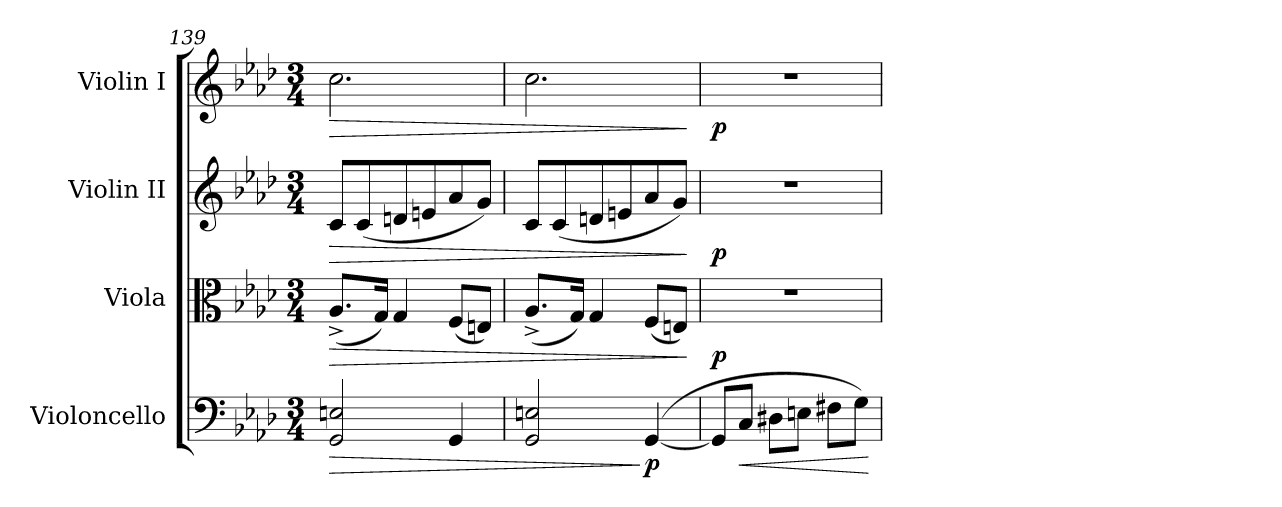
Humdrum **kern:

**kern	**dynam	**kern	**dynam	**kern	**dynam	**kern	**dynam
*part4	*part4	*part3	*part3	*part2	*part2	*part1	*part1
*staff4	*staff4	*staff3	*staff3	*staff2	*staff2	*staff1	*staff1
*I"Violoncello	*	*I"Viola	*	*I"Violin II	*	*I"Violin I	*
*I'Vc	*	*I'Vla	*	*I'Vln	*	*I'Vln	*
*clefF4	*	*clefC3	*	*clefG2	*	*clefG2	*
*k[b-e-a-d-]	*	*k[b-e-a-d-]	*	*k[b-e-a-d-]	*	*k[b-e-a-d-]	*
*M3/4	*	*M3/4	*	*M3/4	*	*M3/4	*
=139	=139	=139	=139	=139	=139	=139	=139
!	!LO:HP:b	!	!LO:HP:b	!	!LO:HP:b	!	!LO:HP:b
2GG/ 2En/	>	(8.A-^/L	>	8c/L	>	2.cc\	>
.	.	.	.	(8c/	.	.	.
.	.	16G/Jk)	.	.	.	.	.
.	.	4G/	.	8dn/	.	.	.
.	.	.	.	8en/	.	.	.
4GG/	.	(8F/L	.	8a-/	.	.	.
.	.	8En/J)	.	8g/J)	.	.	.
=140	=140	=140	=140	=140	=140	=140	=140
2GG/ 2En/	.	(8.A-^/L	.	8c/L	.	2.cc\	.
.	.	.	.	(8c/	.	.	.
.	.	16G/Jk)	.	.	.	.	.
.	.	4G/	.	8dn/	.	.	.
.	.	.	.	8en/	.	.	.
!	!LO:DY:n=1:b	!	!	!	!	!	!
([4GG/	] p	(8F/L	.	8a-/	.	.	.
.	.	8En/J)	.	8g/J)	.	.	.
.	.	.	]	.	]	.	]
=141	=141	=141	=141	=141	=141	=141	=141
!	!	!	!LO:DY:b	!	!LO:DY:b	!	!LO:DY:b
8GG/L]	.	2.r	p	2.r	p	2.r	p
!	!LO:HP:b	!	!	!	!	!	!
8C/J	<	.	.	.	.	.	.
8D#X\L	.	.	.	.	.	.	.
8En\J	.	.	.	.	.	.	.
8F#X\L	.	.	.	.	.	.	.
8G\J)	.	.	.	.	.	.	.
.	[	.	.	.	.	.	.
=	=	=	=	=	=	=	=
*-	*-	*-	*-	*-	*-	*-	*-
